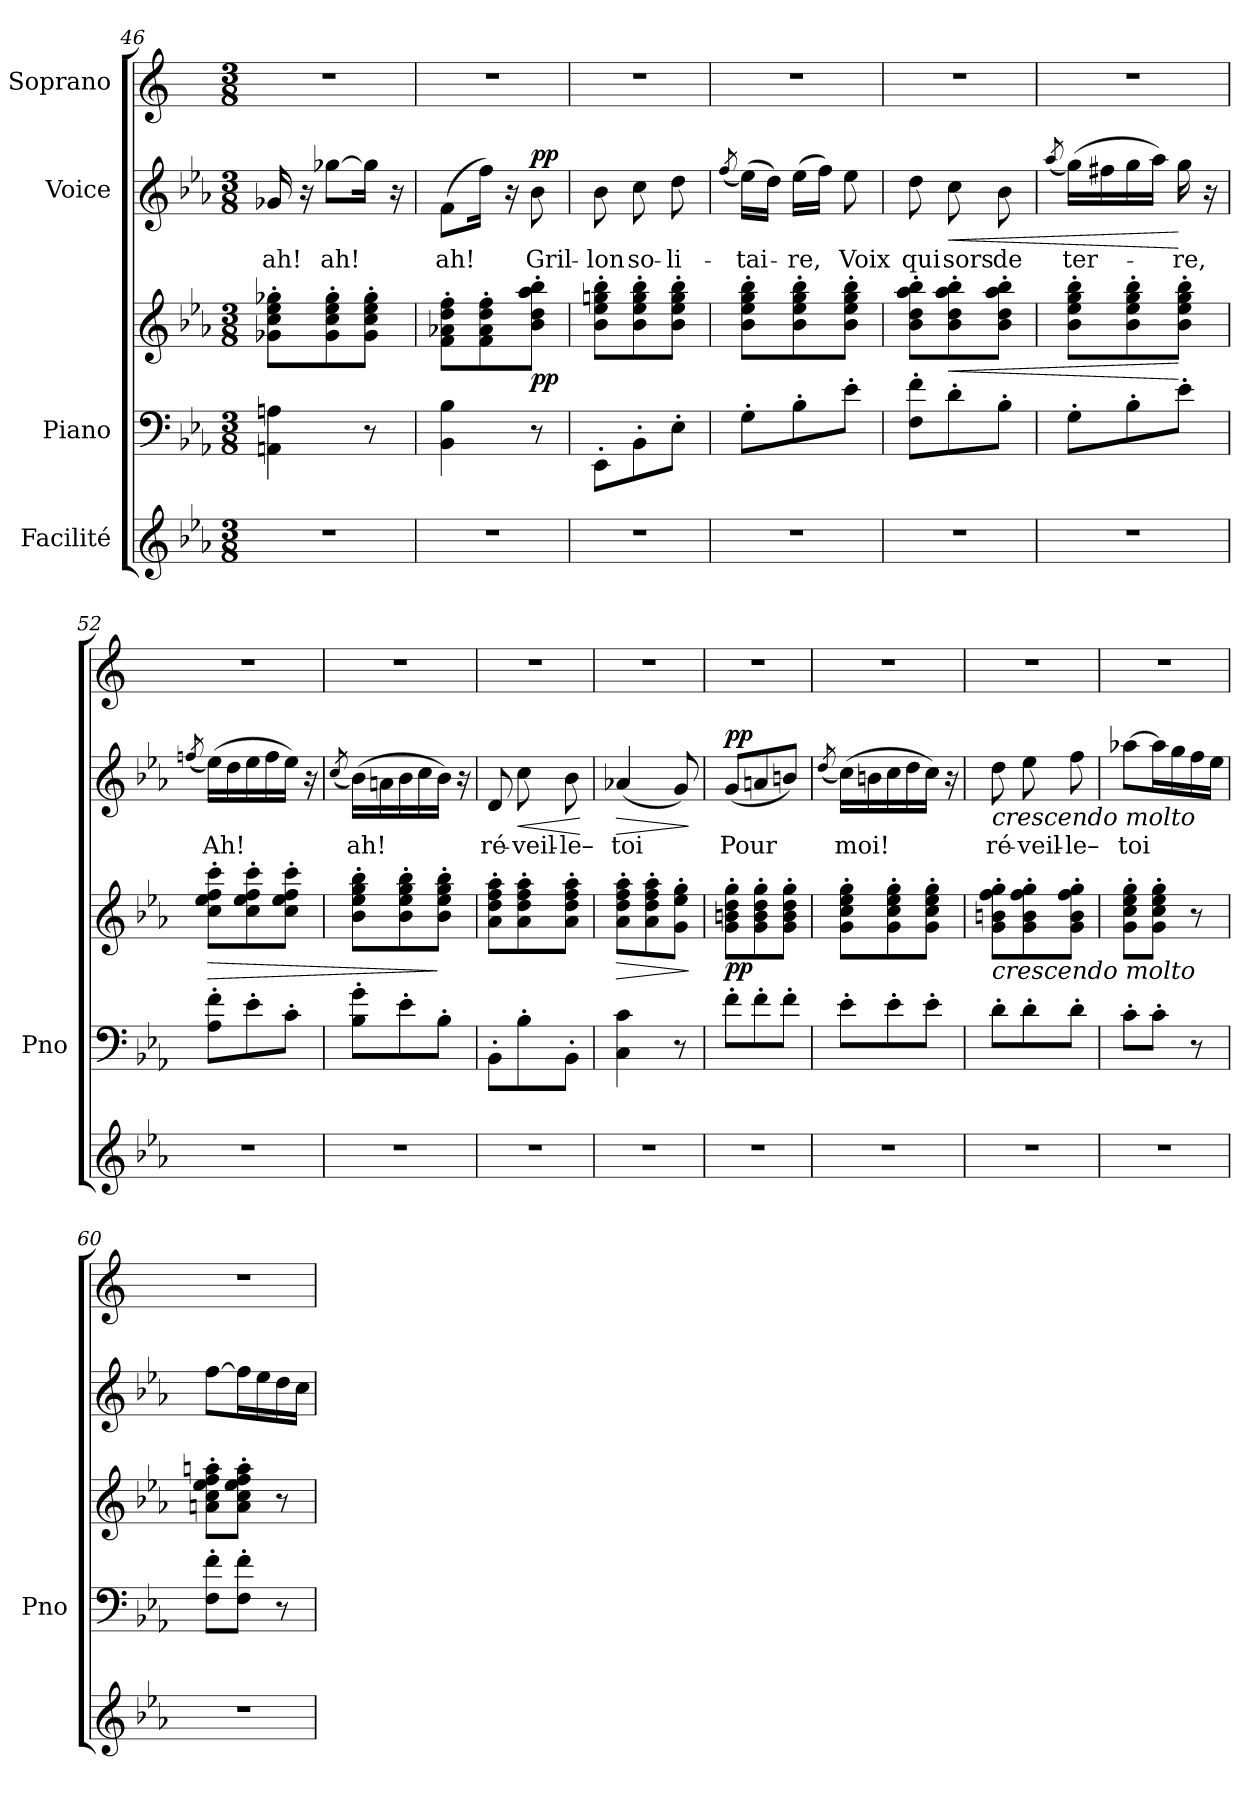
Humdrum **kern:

**kern	**kern	**kern	**dynam	**kern	**text	**dynam	**kern
*part4	*part3	*part3	*part3	*part2	*part2	*part2	*part1
*staff5	*staff4	*staff3	*staff3/4	*staff2	*staff2	*staff2	*staff1
*I"Facilité	*I"Piano	*	*	*I"Voice	*	*	*I"Soprano
*	*I'Pno	*	*	*	*	*	*
*clefG2	*clefF4	*clefG2	*	*clefG2	*	*	*clefG2
*k[b-e-a-]	*k[b-e-a-]	*k[b-e-a-]	*	*k[b-e-a-]	*	*	*k[]
*M3/8	*M3/8	*M3/8	*	*M3/8	*	*	*M3/8
=46	=46	=46	=46	=46	=46	=46	=46
4.r	4AAn\ 4An\	8g-X\' 8cc\' 8ee-\' 8gg-X\'L	.	16g-X/	ah!	.	4.r
.	.	.	.	16r	.	.	.
.	.	8g-\' 8cc\' 8ee-\' 8gg-\'	.	[8gg-X\L	ah!	.	.
.	8r	8g-\' 8cc\' 8ee-\' 8gg-\'J	.	16gg-\Jk]	.	.	.
.	.	.	.	16r	.	.	.
=47	=47	=47	=47	=47	=47	=47	=47
4.r	4BB-\ 4B-\	8f\' 8a-X\' 8dd\' 8ff\'L	.	(8f\L	ah!	.	4.r
.	.	8f\' 8a-\' 8dd\' 8ff\'	.	16ff\Jk)	.	.	.
.	.	.	.	16r	.	.	.
!	!	!	!LO:DY:b	!	!	!LO:DY:b	!
.	8r	8b-\' 8dd\' 8aa-\' 8bb-\'J	pp	8b-\	Gril-	pp	.
=48	=48	=48	=48	=48	=48	=48	=48
4.r	8EE-'\L	8b-\' 8ee-\' 8ggn\' 8bb-\'L	.	8b-\	-lon	.	4.r
.	8BB-'\	8b-\' 8ee-\' 8gg\' 8bb-\'	.	8cc\	so-	.	.
.	8E-'\J	8b-\' 8ee-\' 8gg\' 8bb-\'J	.	8dd\	-li-	.	.
=49	=49	=49	=49	=49	=49	=49	=49
.	.	.	.	(8qff/	.	.	.
4.r	8G'\L	8b-\' 8ee-\' 8gg\' 8bb-\'L	.	(16ee-\LL)	- tai-	.	4.r
.	.	.	.	16dd\JJ)	.	.	.
.	8B-'\	8b-\' 8ee-\' 8gg\' 8bb-\'	.	(16ee-\LL	-re,	.	.
.	.	.	.	16ff\JJ)	.	.	.
.	8e-'\J	8b-\' 8ee-\' 8gg\' 8bb-\'J	.	8ee-\	Voix	.	.
=50	=50	=50	=50	=50	=50	=50	=50
4.r	8F\' 8f\'L	8b-\' 8dd\' 8aa-\' 8bb-\'L	.	8dd\	qui	.	4.r
!	!	!	!LO:HP:b	!	!	!LO:HP:b	!
.	8d'\	8b-\' 8dd\' 8aa-\' 8bb-\'	<	8cc\	sors	<	.
.	8B-'\J	8b-\' 8dd\' 8aa-\' 8bb-\'J	.	8b-\	de	.	.
=51	=51	=51	=51	=51	=51	=51	=51
.	.	.	.	(8qaa-/	.	.	.
4.r	8G'\L	8b-\' 8ee-\' 8gg\' 8bb-\'L	.	(16gg\LL)	ter-	.	4.r
.	.	.	.	16ff#X\	.	.	.
.	8B-'\	8b-\' 8ee-\' 8gg\' 8bb-\'	.	16gg\	.	.	.
.	.	.	.	16aa-\JJ)	.	.	.
.	8e-'\J	8b-\' 8ee-\' 8gg\' 8bb-\'J	[	16gg\	-re,	[	.
.	.	.	.	16r	.	.	.
=52	=52	=52	=52	=52	=52	=52	=52
.	.	.	.	(8qffn/	.	.	.
!	!	!	!LO:HP:b	!	!	!	!
4.r	8A-\' 8f\'L	8cc\' 8ee-\' 8ff\' 8ccc\'L	>	(16ee-\LL)	Ah!	.	4.r
.	.	.	.	16dd\	.	.	.
.	8e-'\	8cc\' 8ee-\' 8ff\' 8ccc\'	.	16ee-\	.	.	.
.	.	.	.	16ff\	.	.	.
.	8c'\J	8cc\' 8ee-\' 8ff\' 8ccc\'J	.	16ee-\JJ)	.	.	.
.	.	.	.	16r	.	.	.
=53	=53	=53	=53	=53	=53	=53	=53
.	.	.	.	(8qcc/	.	.	.
4.r	8B-\' 8g\'L	8b-\' 8ee-\' 8gg\' 8bb-\'L	.	(16b-\LL)	-ah!	.	4.r
.	.	.	.	16an\	.	.	.
.	8e-'\	8b-\' 8ee-\' 8gg\' 8bb-\'	.	16b-\	.	.	.
.	.	.	.	16cc\	.	.	.
.	8B-'\J	8b-\' 8ee-\' 8gg\' 8bb-\'J	]	16b-\JJ)	.	.	.
.	.	.	.	16r	.	.	.
=54	=54	=54	=54	=54	=54	=54	=54
4.r	8BB-'\L	8a-\' 8dd\' 8ff\' 8aa-\'L	.	8d/	ré-	.	4.r
!	!	!	!	!	!	!LO:HP:b	!
.	8B-'\	8a-\' 8dd\' 8ff\' 8aa-\'	.	8cc\	-veil-	<	.
.	8BB-'\J	8a-\' 8dd\' 8ff\' 8aa-\'J	.	8b-\	-le–	.	.
.	.	.	.	.	.	[	.
=55	=55	=55	=55	=55	=55	=55	=55
!	!	!	!LO:HP:b	!	!	!LO:HP:b	!
4.r	4C\ 4c\	8a-\' 8dd\' 8ff\' 8aa-\'L	>	(4a-X/	toi	>	4.r
.	.	8a-\' 8dd\' 8ff\' 8aa-\'	.	.	.	.	.
.	8r	8g\' 8ee-\' 8gg\'J	.	8g/)	.	.	.
.	.	.	]	.	.	]	.
=56	=56	=56	=56	=56	=56	=56	=56
!	!	!	!LO:DY:b	!	!	!LO:DY:b	!
4.r	8f'\L	8g\' 8bn\' 8dd\' 8gg\'L	pp	(8g/L	Pour	pp	4.r
.	8f'\	8g\' 8b\' 8dd\' 8gg\'	.	8an/	.	.	.
.	8f'\J	8g\' 8b\' 8dd\' 8gg\'J	.	8bn/J)	.	.	.
=57	=57	=57	=57	=57	=57	=57	=57
.	.	.	.	(8qdd/	.	.	.
4.r	8e-'\L	8g\' 8cc\' 8ee-\' 8gg\'L	.	(16cc\LL)	moi!	.	4.r
.	.	.	.	16bn\	.	.	.
.	8e-'\	8g\' 8cc\' 8ee-\' 8gg\'	.	16cc\	.	.	.
.	.	.	.	16dd\	.	.	.
.	8e-'\J	8g\' 8cc\' 8ee-\' 8gg\'J	.	16cc\JJ)	.	.	.
.	.	.	.	16r	.	.	.
=58	=58	=58	=58	=58	=58	=58	=58
!	!	!	!	!LO:TX:b:i:t=crescendo molto	!	!	!
!	!	!LO:TX:b:i:t=crescendo molto	!	!	!	!	!
4.r	8d'\L	8g\' 8bn\' 8ff\' 8gg\'L	.	8dd\	ré-	.	4.r
.	8d'\	8g\' 8b\' 8ff\' 8gg\'	.	8ee-\	-veil-	.	.
.	8d'\J	8g\' 8b\' 8ff\' 8gg\'J	.	8ff\	-le–	.	.
=59	=59	=59	=59	=59	=59	=59	=59
4.r	8c'\L	8g\' 8cc\' 8ee-\' 8gg\'L	.	[8aa-X\L	toi	.	4.r
.	8c'\J	8g\' 8cc\' 8ee-\' 8gg\'J	.	16aa-\L]	.	.	.
.	.	.	.	16gg\	.	.	.
.	8r	8r	.	16ff\	.	.	.
.	.	.	.	16ee-\JJ	.	.	.
=60	=60	=60	=60	=60	=60	=60	=60
4.r	8F\' 8f\'L	8an\' 8cc\' 8ee-\' 8ff\' 8aan\'L	.	[8ff\L	.	.	4.r
.	8F\' 8f\'J	8a\' 8cc\' 8ee-\' 8ff\' 8aa\'J	.	16ff\L]	.	.	.
.	.	.	.	16ee-\	.	.	.
.	8r	8r	.	16dd\	.	.	.
.	.	.	.	16cc\JJ	.	.	.
=	=	=	=	=	=	=	=
*-	*-	*-	*-	*-	*-	*-	*-
